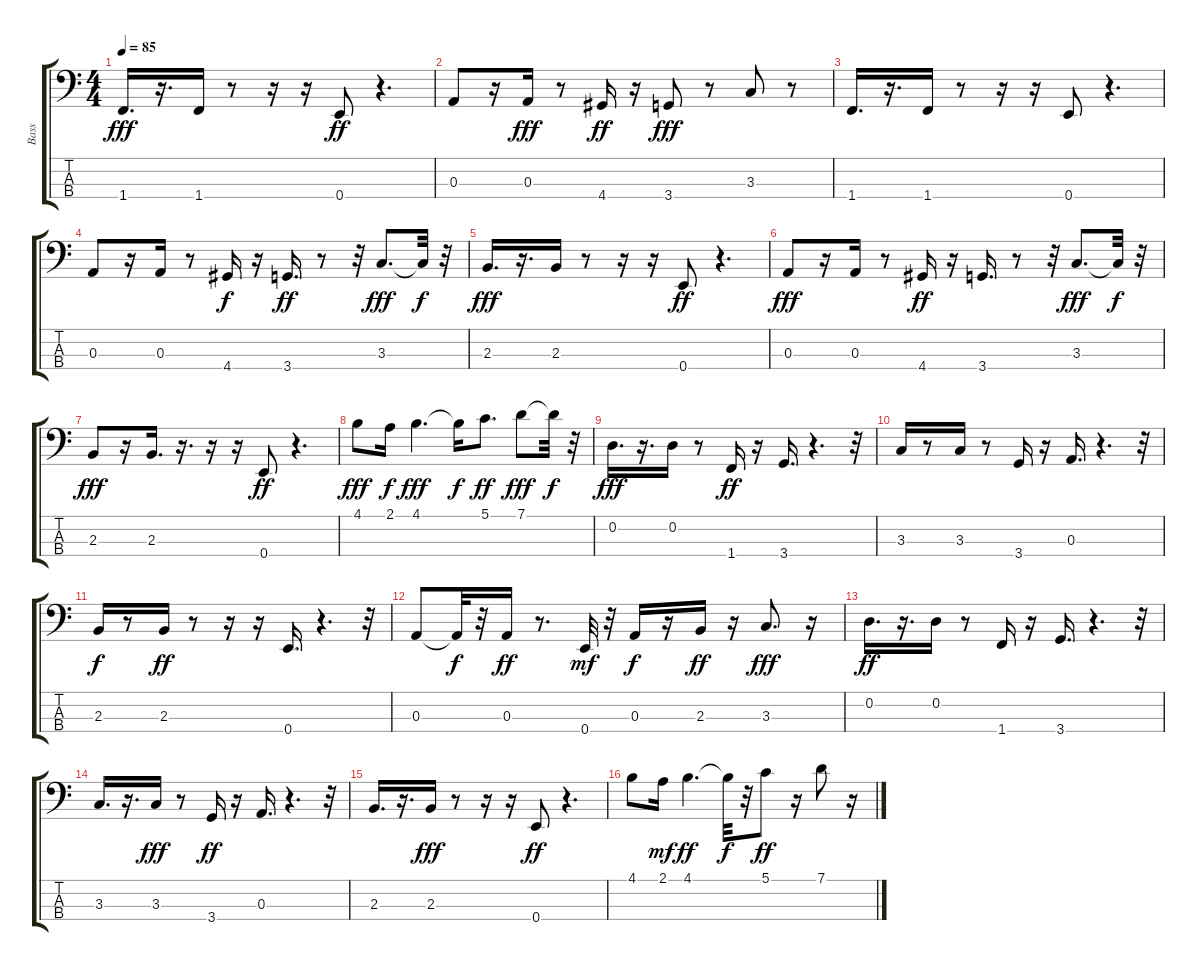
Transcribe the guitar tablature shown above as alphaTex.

\track ("Bass" "Bass") {instrument synthbass2}
\staff {score tabs}
\tuning (G2 D2 A1 E1) {hide}
\ts (4 4)
\tempo 85
\clef f4
\ks c
1.4.16{d dy fff volume 12 instrument synthbass2} r.16{d} 1.4.16 r.8 r.16 r.16 0.4.8{dy ff} r.4{d} |
0.3.8 r.16 0.3.16{dy fff} r.8 4.4.16{dy ff} r.16 3.4.8{dy fff} r.8 3.3.8 r.8 |
1.4.16{d} r.16{d} 1.4.16 r.8 r.16 r.16 0.4.8 r.4{d} |
0.3.8 r.16 0.3.16 r.8 4.4.16{dy f} r.16 3.4.16{d dy ff} r.8 r.32 3.3.8{d dy fff} 3.3{t}.32{dy f} r.32 |
2.3.16{d dy fff} r.16{d} 2.3.16 r.8 r.16 r.16 0.4.8{dy ff} r.4{d} |
0.3.8{dy fff} r.16 0.3.16 r.8 4.4.16{dy ff} r.16 3.4.16{d} r.8 r.32 3.3.8{d dy fff} 3.3{t}.32{dy f} r.32 |
2.3.8{dy fff} r.16 2.3.16{d} r.16{d} r.16 r.16 0.4.8{dy ff} r.4{d} |
4.1.8{dy fff} 2.1.16{dy f} 4.1.4{d dy fff} 4.1{t}.16{dy f} 5.1.8{d dy ff} 7.1.8{dy fff} 7.1{t}.32{dy f} r.32 |
0.2.16{d dy fff volume 12 instrument synthbass2} r.16{d} 0.2.16 r.8 1.4.16{dy ff} r.16 3.4.16{d} r.4{d} r.32 |
3.3.16 r.8 3.3.16 r.8 3.4.16 r.16 0.3.16{d} r.4{d} r.32 |
2.3.16{dy f} r.8 2.3.16{dy ff} r.8 r.16 r.16 0.4.16{d} r.4{d} r.32 |
0.3.8 0.3{t}.32{dy f} r.32 0.3.16{dy ff} r.8{d} 0.4.32{dy mf} r.32 0.3.16{dy f} r.16 2.3.16{dy ff} r.16 3.3.8{d dy fff} r.16 |
0.2.16{d dy ff} r.16{d} 0.2.16 r.8 1.4.16 r.16 3.4.16{d} r.4{d} r.32 |
3.3.16{d} r.16{d} 3.3.16{dy fff} r.8 3.4.16{dy ff} r.16 0.3.16{d} r.4{d} r.32 |
2.3.16{d} r.16{d} 2.3.16{dy fff} r.8 r.16 r.16 0.4.8{dy ff} r.4{d} |
4.1.8 2.1.16{dy mf} 4.1.4{d dy ff} 4.1{t}.32{dy f} r.32 5.1.8{dy ff} r.16 7.1.8 r.16
